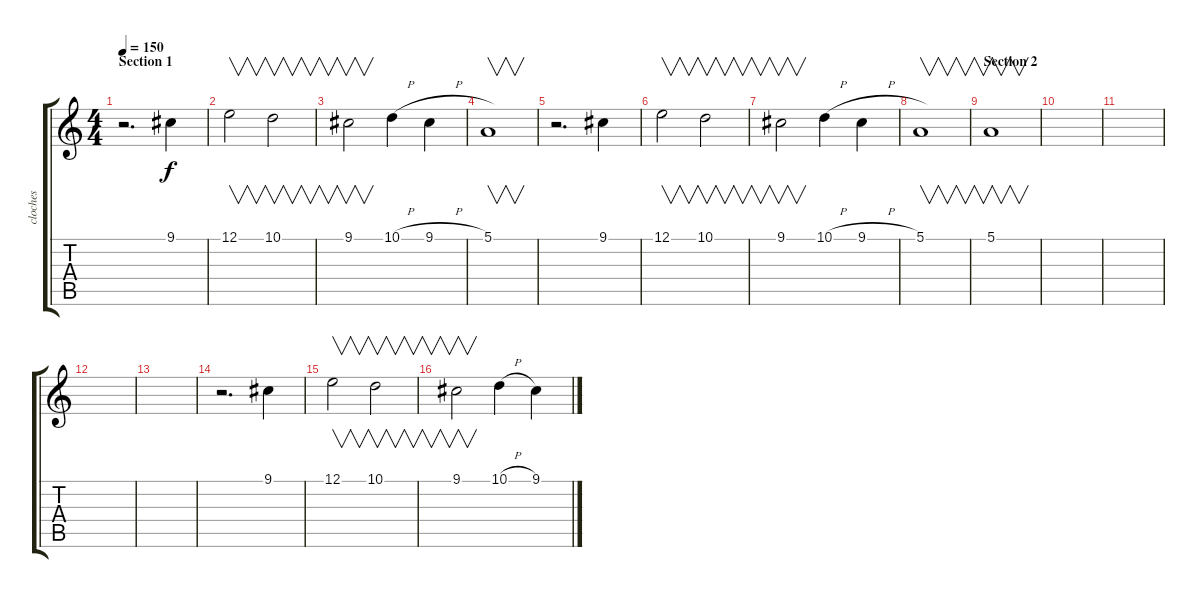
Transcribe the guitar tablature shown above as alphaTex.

\track ("cloches" "cloches") {instrument tubularbells}
\staff {score tabs}
\tuning (E4 B3 G3 D3 A2 E2) {hide}
\ts (4 4)
\section ("" "Section 1")
\tempo 150
\clef g2
\ks c
r.2{d dy f} 9.1.4 |
12.1.2{v} 10.1.2{v} |
9.1.2{v} 10.1{h}.4 9.1{h}.4 |
5.1.1{v} |
r.2{d} 9.1.4 |
12.1.2{v} 10.1.2{v} |
9.1.2{v} 10.1{h}.4 9.1{h}.4 |
5.1.1{v} |
\section ("" "Section 2")
5.1.1{v} |
|
|
|
|
r.2{d} 9.1.4 |
12.1.2{v} 10.1.2{v} |
9.1.2{v} 10.1{h}.4 9.1{h}.4
